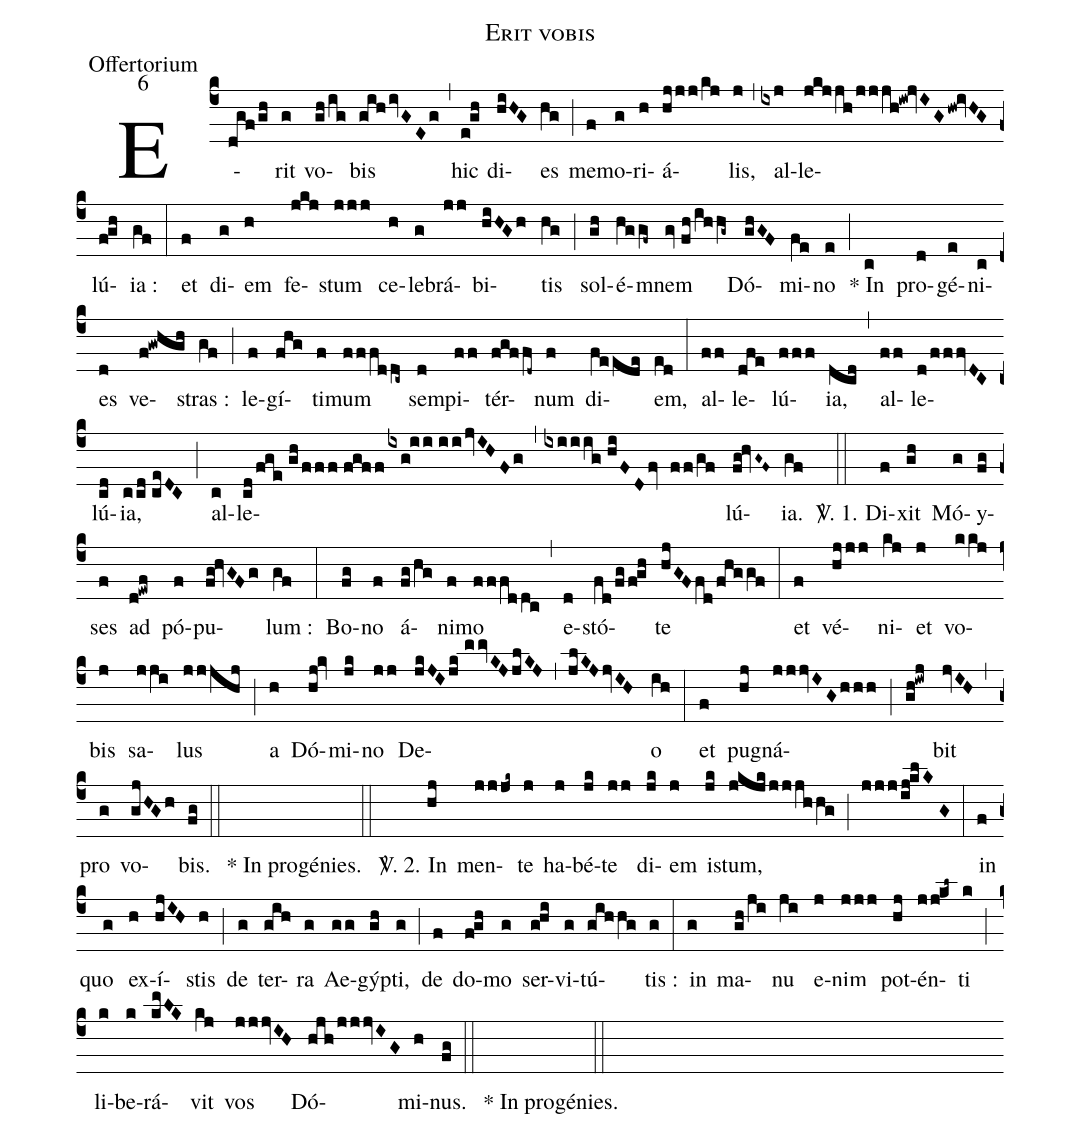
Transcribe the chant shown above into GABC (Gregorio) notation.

name:Erit vobis;
office-part:Offertorium;
mode:6;
%%
(c4) E(dgf/gh)rit(g) vo(gh/ig)bis(gihivGEg) (,) hic(e!gh) di(hiHG)es(hg) (;) me(f)mo(g)ri(h)á(hjjj/kj)lis,(j) (,) al(ixj)le(jkjjh/jjjh!iw!jvIGhw!ivHG)lú(fgh){ia} :(gf) (:) et(f) di(g)em(h) fe(jkj)stum(jjj) ce(h)le(g)brá(jj)bi(hiHGh)tis(hg) (;) sol(gh)é(hggf~)mnem(gv//fh/ihhg~) Dó(ghGF)mi(fe)no(e) (;) * In(c) pro(d)gé(e)ni(c)es(d) ve(f!gwhgh)stras :(gf) (;) le(f)gí(fhg)ti(f)mum(fffddc~) sem(d)pi(ff)tér(fgffd~)num(f) di(feede)em,(ed) (:) al(ff)le(dfe)lú(fff){ia},(dcd) (,) al(ff)le(d/fffvDC)lú(cd){ia},(c/cd//ceDC) (;) al(c)le(cd/fge//gh/fff//fgff/ixg!ii//iijvIHFg)(,)(ixiiig//hiFDfv ff/gf)lú(fg!hvG~F~){ia}.(gf) (::)
<sp>V/</sp>. 1. Di(f)xit(gh) Mó(g)y(fg)ses(f) ad(d!ewf) pó(f)pu(fg!hvGFg)lum :(gf) (:) Bo(fg)no(f) á(fg/hg)ni(f)mo(fffddc) (,) e(d)stó(fd/fg/fgh)te(hjGFfd/fhggf) (:) et(f) vé(hjjj)ni(kj)et(j) vo(kkj)bis(j) sa(jji)lus(jjjhj) (;) a(h) Dó(hj!kv)mi(jk)no(jj) De(jkJIjk//mmvKJjlKJ)(,)(jlKJjvIH)o(ih) (:) et(f) pu(hj)gná(jjjvIGhhh)(;)(gh!iwj)bit(jvIH) (,) pro(g) vo(gjHGh)bis.(fg) (::) ()* In progénies.() (::)
<sp>V/</sp>. 2. In(hj) men(jjjk~)te(j) ha(j)bé(jk)te(jj) di(jk)em(j) i(jk)stum,(jkjk/jjjhhg) (;) (jjj/ij!klK//G) (:) in(f) quo(g) ex(h)í(hjIH)stis(h) (;) de(g) ter(gih)ra(g) Ae(gg)gý(gh)pti,(g) (;) de(f) do(fgh)mo(g) ser(ghi)vi(g)tú(gihhg)tis :(g) (:) in(g) ma(gh/ji)nu(ji) e(j)nim(jjj) pot(hj)én(jj!kl~)ti(k) (;) li(k)be(k)rá(kmLK)vit(kj) vos(jjjvIH) Dó(hjh/jjjvIG)mi(h)nus.(fg) (::) ()* In progénies.() (::)
